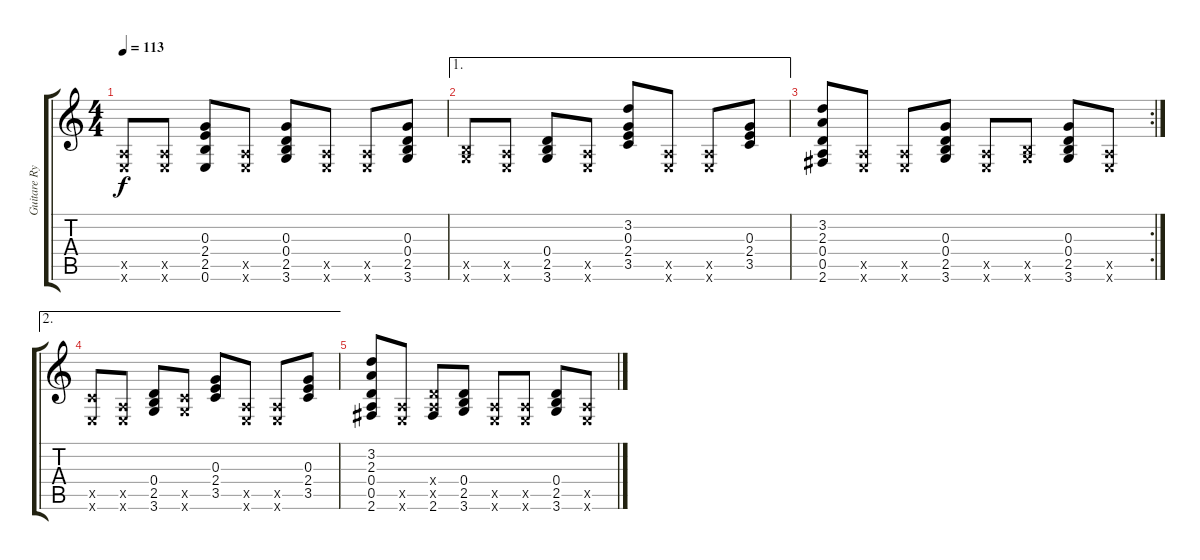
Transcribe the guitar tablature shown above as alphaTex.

\track ("Guitare Rythmique" "Guitare Ry") {instrument acousticguitarnylon}
\staff {score tabs}
\tuning (E4 B3 G3 D3 A2 E2) {hide}
\ts (4 4)
\tempo 113
\clef g2
\ks c
(0.5{x} 0.6{x}).8{dy f} (0.5{x} 0.6{x}).8 (0.3 2.4 2.5 0.6).8 (0.5{x} 0.6{x}).8 (0.3 0.4 2.5 3.6).8 (0.5{x} 0.6{x}).8 (0.5{x} 0.6{x}).8 (0.3 0.4 2.5 3.6).8 |
\ae 1
(2.5{x} 3.6{x}).8 (0.5{x} 0.6{x}).8 (0.4 2.5 3.6).8 (0.5{x} 0.6{x}).8 (3.2 0.3 2.4 3.5).8 (0.5{x} 0.6{x}).8 (0.5{x} 0.6{x}).8 (0.3 2.4 3.5).8 |
\rc 2
(3.2 2.3 0.4 0.5 2.6).8 (0.5{x} 0.6{x}).8 (0.5{x} 0.6{x}).8 (0.3 0.4 2.5 3.6).8 (0.5{x} 0.6{x}).8 (2.5{x} 3.6{x}).8 (0.3 0.4 2.5 3.6).8 (0.5{x} 0.6{x}).8 |
\ae 2
(3.5{x} 0.6{x}).8 (0.5{x} 0.6{x}).8 (0.4 2.5 3.6).8 (3.5{x} 3.6{x}).8 (0.3 2.4 3.5).8 (0.5{x} 0.6{x}).8 (0.5{x} 0.6{x}).8 (0.3 2.4 3.5).8 |
(3.2 2.3 0.4 0.5 2.6).8 (0.5{x} 0.6{x}).8 (0.4{x} 0.5{x} 2.6).8 (0.4 2.5 3.6).8 (0.5{x} 0.6{x}).8 (0.5{x} 0.6{x}).8 (0.4 2.5 3.6).8 (0.5{x} 0.6{x}).8
